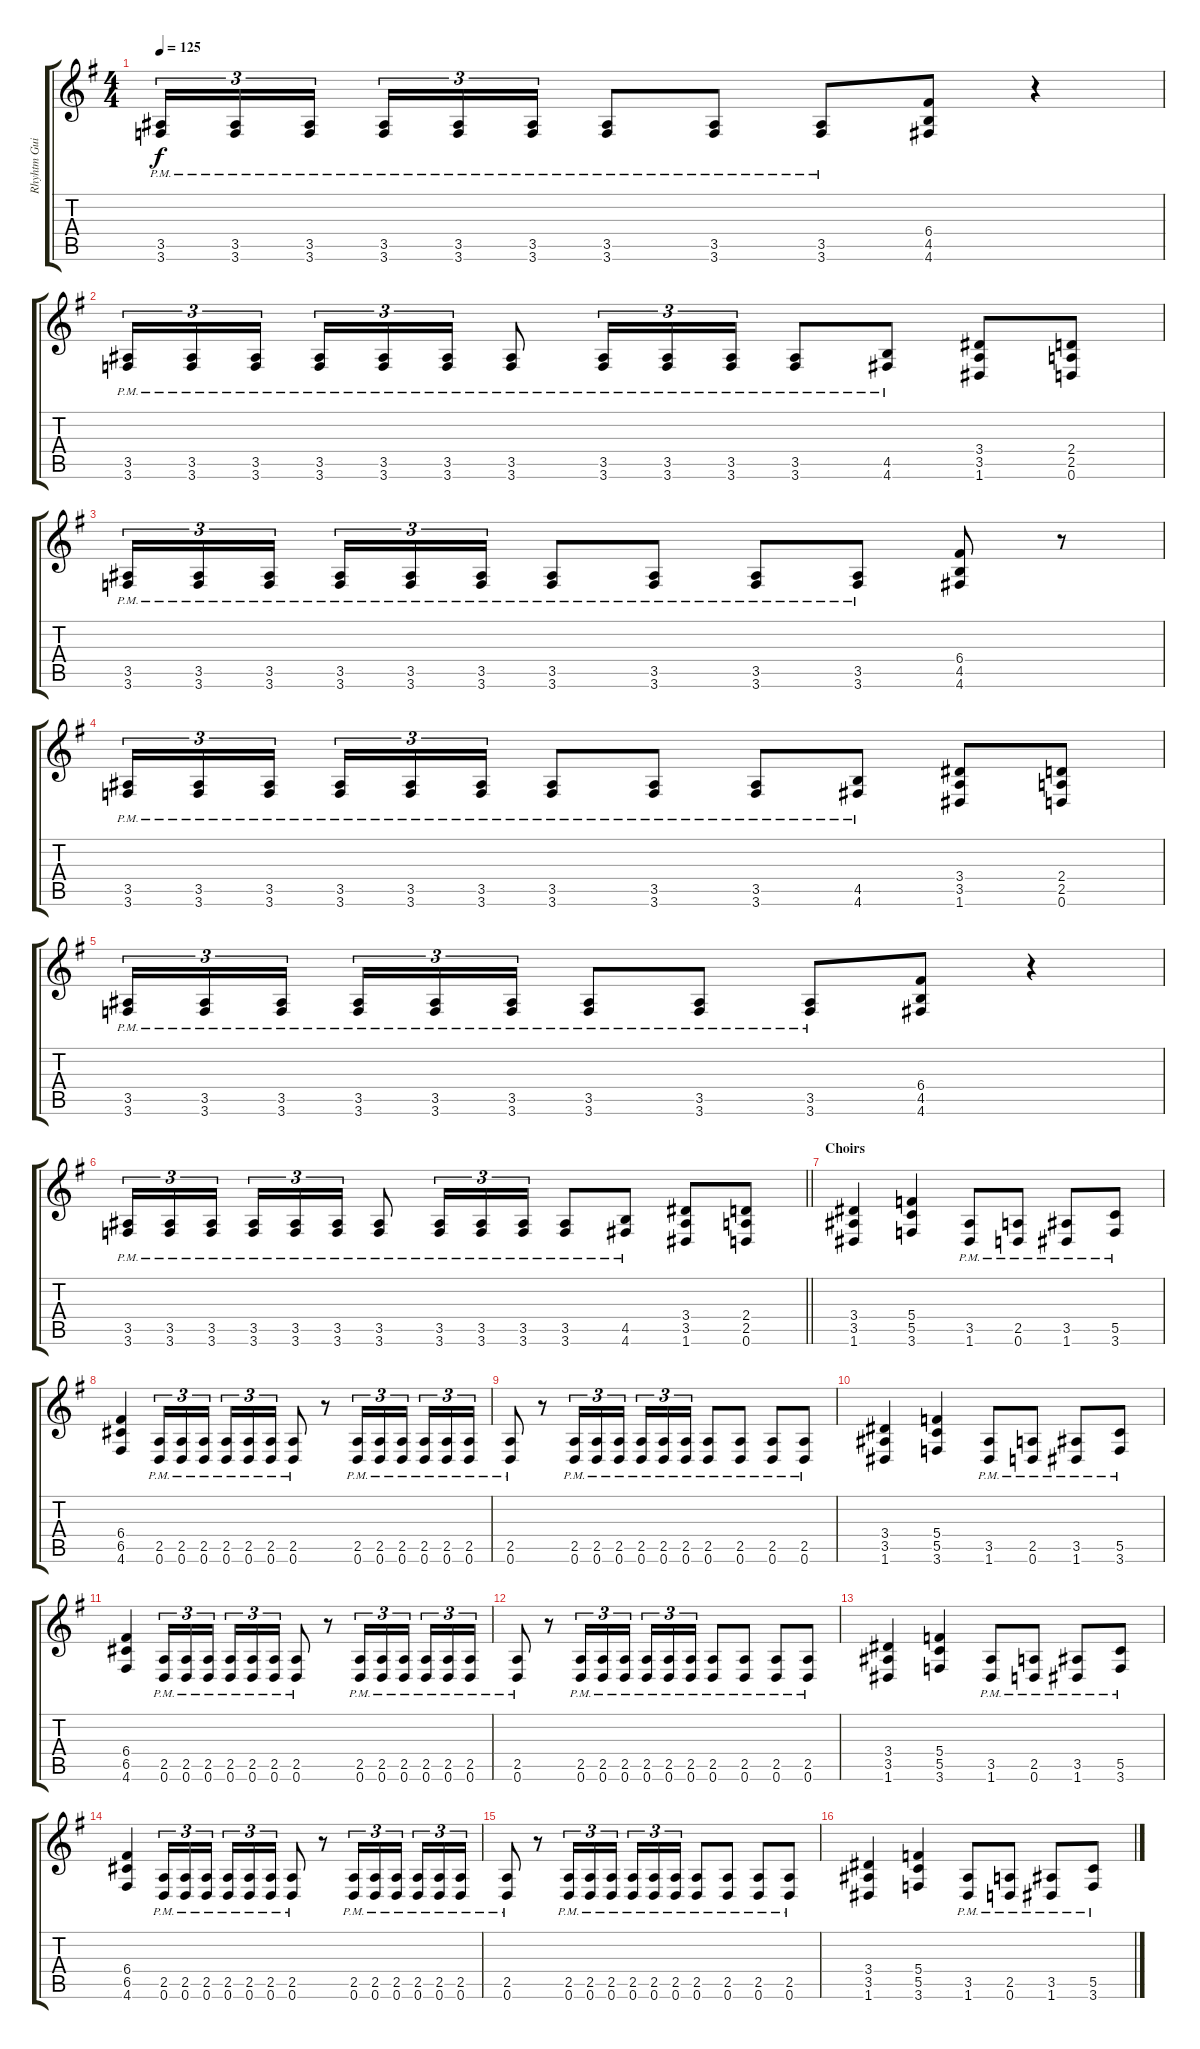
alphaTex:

\track ("Rhyhtm Guitars" "Rhyhtm Gui") {instrument distortionguitar}
\staff {score tabs}
\tuning (D4 A3 F3 C3 G2 D2) {hide}
\ts (4 4)
\tempo 125
\clef g2
\ks g
(3.5{pm} 3.6{pm}).16{tu (3 2) dy f} (3.5{pm} 3.6{pm}).16{tu (3 2)} (3.5{pm} 3.6{pm}).16{tu (3 2) beam splitsecondary} (3.5{pm} 3.6{pm}).16{tu (3 2)} (3.5{pm} 3.6{pm}).16{tu (3 2)} (3.5{pm} 3.6{pm}).16{tu (3 2)} (3.5{pm} 3.6{pm}).8 (3.5{pm} 3.6{pm}).8 (3.5{pm} 3.6{pm}).8 (6.4 4.5 4.6).8 r.4 |
(3.5{pm} 3.6{pm}).16{tu (3 2)} (3.5{pm} 3.6{pm}).16{tu (3 2)} (3.5{pm} 3.6{pm}).16{tu (3 2) beam splitsecondary} (3.5{pm} 3.6{pm}).16{tu (3 2)} (3.5{pm} 3.6{pm}).16{tu (3 2)} (3.5{pm} 3.6{pm}).16{tu (3 2)} (3.5{pm} 3.6{pm}).8 (3.5{pm} 3.6{pm}).16{tu (3 2)} (3.5{pm} 3.6{pm}).16{tu (3 2)} (3.5{pm} 3.6{pm}).16{tu (3 2)} (3.5{pm} 3.6{pm}).8 (4.5{pm} 4.6{pm}).8 (3.4 3.5 1.6).8 (2.4 2.5 0.6).8 |
(3.5{pm} 3.6{pm}).16{tu (3 2)} (3.5{pm} 3.6{pm}).16{tu (3 2)} (3.5{pm} 3.6{pm}).16{tu (3 2) beam splitsecondary} (3.5{pm} 3.6{pm}).16{tu (3 2)} (3.5{pm} 3.6{pm}).16{tu (3 2)} (3.5{pm} 3.6{pm}).16{tu (3 2)} (3.5{pm} 3.6{pm}).8 (3.5{pm} 3.6{pm}).8 (3.5{pm} 3.6{pm}).8 (3.5{pm} 3.6{pm}).8 (6.4 4.5 4.6).8 r.8 |
(3.5{pm} 3.6{pm}).16{tu (3 2)} (3.5{pm} 3.6{pm}).16{tu (3 2)} (3.5{pm} 3.6{pm}).16{tu (3 2) beam splitsecondary} (3.5{pm} 3.6{pm}).16{tu (3 2)} (3.5{pm} 3.6{pm}).16{tu (3 2)} (3.5{pm} 3.6{pm}).16{tu (3 2)} (3.5{pm} 3.6{pm}).8 (3.5{pm} 3.6{pm}).8 (3.5{pm} 3.6{pm}).8 (4.5{pm} 4.6{pm}).8 (3.4 3.5 1.6).8 (2.4 2.5 0.6).8 |
(3.5{pm} 3.6{pm}).16{tu (3 2)} (3.5{pm} 3.6{pm}).16{tu (3 2)} (3.5{pm} 3.6{pm}).16{tu (3 2) beam splitsecondary} (3.5{pm} 3.6{pm}).16{tu (3 2)} (3.5{pm} 3.6{pm}).16{tu (3 2)} (3.5{pm} 3.6{pm}).16{tu (3 2)} (3.5{pm} 3.6{pm}).8 (3.5{pm} 3.6{pm}).8 (3.5{pm} 3.6{pm}).8 (6.4 4.5 4.6).8 r.4 |
\barLineRight lightlight
(3.5{pm} 3.6{pm}).16{tu (3 2)} (3.5{pm} 3.6{pm}).16{tu (3 2)} (3.5{pm} 3.6{pm}).16{tu (3 2) beam splitsecondary} (3.5{pm} 3.6{pm}).16{tu (3 2)} (3.5{pm} 3.6{pm}).16{tu (3 2)} (3.5{pm} 3.6{pm}).16{tu (3 2)} (3.5{pm} 3.6{pm}).8 (3.5{pm} 3.6{pm}).16{tu (3 2)} (3.5{pm} 3.6{pm}).16{tu (3 2)} (3.5{pm} 3.6{pm}).16{tu (3 2)} (3.5{pm} 3.6{pm}).8 (4.5{pm} 4.6{pm}).8 (3.4 3.5 1.6).8 (2.4 2.5 0.6).8 |
\section ("" "Choirs")
(3.4 3.5 1.6).4 (5.4 5.5 3.6).4 (3.5{pm} 1.6{pm}).8 (2.5{pm} 0.6{pm}).8 (3.5{pm} 1.6{pm}).8 (5.5{pm} 3.6{pm}).8 |
(6.4 6.5 4.6).4 (2.5{pm} 0.6{pm}).16{tu (3 2)} (2.5{pm} 0.6{pm}).16{tu (3 2)} (2.5{pm} 0.6{pm}).16{tu (3 2) beam splitsecondary} (2.5{pm} 0.6{pm}).16{tu (3 2)} (2.5{pm} 0.6{pm}).16{tu (3 2)} (2.5{pm} 0.6{pm}).16{tu (3 2)} (2.5{pm} 0.6{pm}).8 r.8 (2.5{pm} 0.6{pm}).16{tu (3 2)} (2.5{pm} 0.6{pm}).16{tu (3 2)} (2.5{pm} 0.6{pm}).16{tu (3 2) beam splitsecondary} (2.5{pm} 0.6{pm}).16{tu (3 2)} (2.5{pm} 0.6{pm}).16{tu (3 2)} (2.5{pm} 0.6{pm}).16{tu (3 2)} |
(2.5{pm} 0.6{pm}).8 r.8 (2.5{pm} 0.6{pm}).16{tu (3 2)} (2.5{pm} 0.6{pm}).16{tu (3 2)} (2.5{pm} 0.6{pm}).16{tu (3 2) beam splitsecondary} (2.5{pm} 0.6{pm}).16{tu (3 2)} (2.5{pm} 0.6{pm}).16{tu (3 2)} (2.5{pm} 0.6{pm}).16{tu (3 2)} (2.5{pm} 0.6{pm}).8 (2.5{pm} 0.6{pm}).8 (2.5{pm} 0.6{pm}).8 (2.5{pm} 0.6{pm}).8 |
(3.4 3.5 1.6).4 (5.4 5.5 3.6).4 (3.5{pm} 1.6{pm}).8 (2.5{pm} 0.6{pm}).8 (3.5{pm} 1.6{pm}).8 (5.5{pm} 3.6{pm}).8 |
(6.4 6.5 4.6).4 (2.5{pm} 0.6{pm}).16{tu (3 2)} (2.5{pm} 0.6{pm}).16{tu (3 2)} (2.5{pm} 0.6{pm}).16{tu (3 2) beam splitsecondary} (2.5{pm} 0.6{pm}).16{tu (3 2)} (2.5{pm} 0.6{pm}).16{tu (3 2)} (2.5{pm} 0.6{pm}).16{tu (3 2)} (2.5{pm} 0.6{pm}).8 r.8 (2.5{pm} 0.6{pm}).16{tu (3 2)} (2.5{pm} 0.6{pm}).16{tu (3 2)} (2.5{pm} 0.6{pm}).16{tu (3 2) beam splitsecondary} (2.5{pm} 0.6{pm}).16{tu (3 2)} (2.5{pm} 0.6{pm}).16{tu (3 2)} (2.5{pm} 0.6{pm}).16{tu (3 2)} |
(2.5{pm} 0.6{pm}).8 r.8 (2.5{pm} 0.6{pm}).16{tu (3 2)} (2.5{pm} 0.6{pm}).16{tu (3 2)} (2.5{pm} 0.6{pm}).16{tu (3 2) beam splitsecondary} (2.5{pm} 0.6{pm}).16{tu (3 2)} (2.5{pm} 0.6{pm}).16{tu (3 2)} (2.5{pm} 0.6{pm}).16{tu (3 2)} (2.5{pm} 0.6{pm}).8 (2.5{pm} 0.6{pm}).8 (2.5{pm} 0.6{pm}).8 (2.5{pm} 0.6{pm}).8 |
(3.4 3.5 1.6).4 (5.4 5.5 3.6).4 (3.5{pm} 1.6{pm}).8 (2.5{pm} 0.6{pm}).8 (3.5{pm} 1.6{pm}).8 (5.5{pm} 3.6{pm}).8 |
(6.4 6.5 4.6).4 (2.5{pm} 0.6{pm}).16{tu (3 2)} (2.5{pm} 0.6{pm}).16{tu (3 2)} (2.5{pm} 0.6{pm}).16{tu (3 2) beam splitsecondary} (2.5{pm} 0.6{pm}).16{tu (3 2)} (2.5{pm} 0.6{pm}).16{tu (3 2)} (2.5{pm} 0.6{pm}).16{tu (3 2)} (2.5{pm} 0.6{pm}).8 r.8 (2.5{pm} 0.6{pm}).16{tu (3 2)} (2.5{pm} 0.6{pm}).16{tu (3 2)} (2.5{pm} 0.6{pm}).16{tu (3 2) beam splitsecondary} (2.5{pm} 0.6{pm}).16{tu (3 2)} (2.5{pm} 0.6{pm}).16{tu (3 2)} (2.5{pm} 0.6{pm}).16{tu (3 2)} |
(2.5{pm} 0.6{pm}).8 r.8 (2.5{pm} 0.6{pm}).16{tu (3 2)} (2.5{pm} 0.6{pm}).16{tu (3 2)} (2.5{pm} 0.6{pm}).16{tu (3 2) beam splitsecondary} (2.5{pm} 0.6{pm}).16{tu (3 2)} (2.5{pm} 0.6{pm}).16{tu (3 2)} (2.5{pm} 0.6{pm}).16{tu (3 2)} (2.5{pm} 0.6{pm}).8 (2.5{pm} 0.6{pm}).8 (2.5{pm} 0.6{pm}).8 (2.5{pm} 0.6{pm}).8 |
(3.4 3.5 1.6).4 (5.4 5.5 3.6).4 (3.5{pm} 1.6{pm}).8 (2.5{pm} 0.6{pm}).8 (3.5{pm} 1.6{pm}).8 (5.5{pm} 3.6{pm}).8
